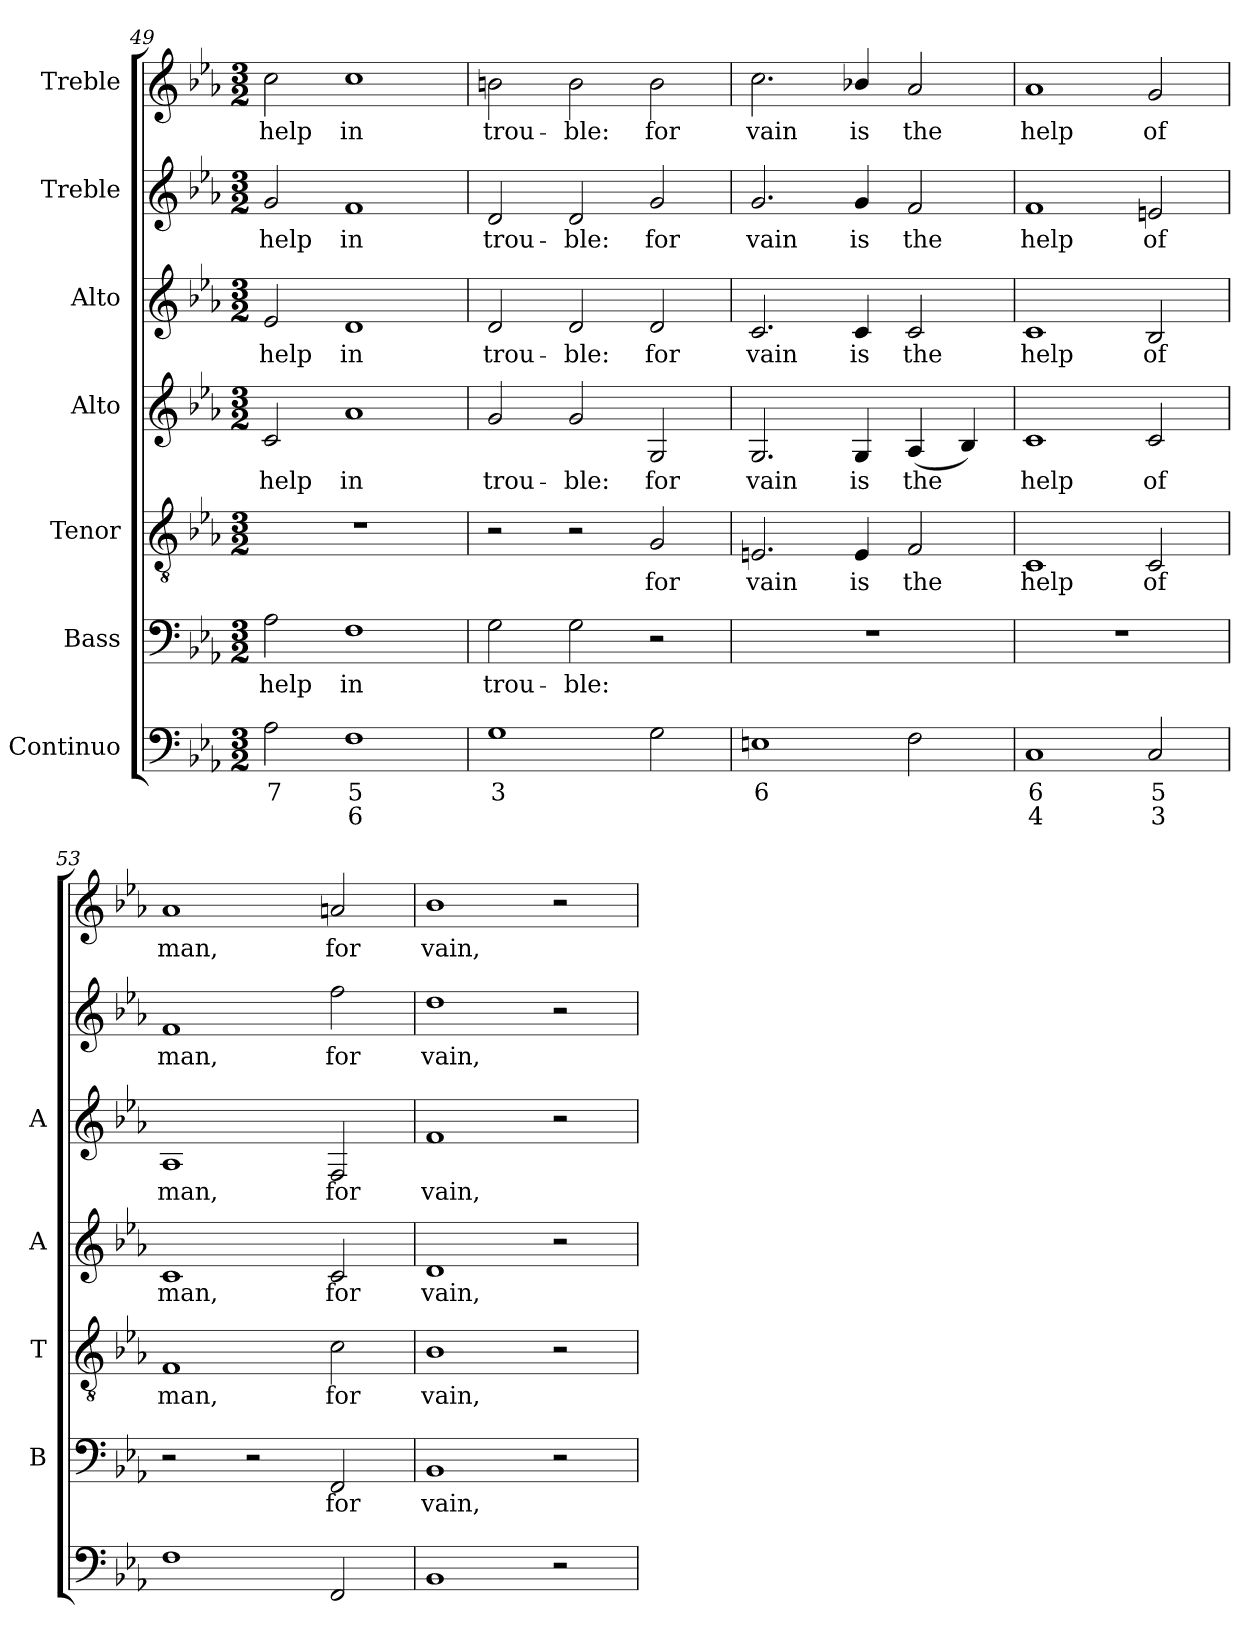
**kern	**text	**text	**kern	**text	**kern	**text	**kern	**text	**kern	**text	**kern	**text	**kern	**text
*part7	*part7	*part7	*part6	*part6	*part5	*part5	*part4	*part4	*part3	*part3	*part2	*part2	*part1	*part1
*staff7	*staff7	*staff7	*staff6	*staff6	*staff5	*staff5	*staff4	*staff4	*staff3	*staff3	*staff2	*staff2	*staff1	*staff1
*I"Continuo	*	*	*I"Bass	*	*I"Tenor	*	*I"Alto	*	*I"Alto	*	*I"Treble	*	*I"Treble	*
*	*	*	*I'B	*	*I'T	*	*I'A	*	*I'A	*	*	*	*	*
*clefF4	*	*	*clefF4	*	*clefGv2	*	*clefG2	*	*clefG2	*	*clefG2	*	*clefG2	*
*k[b-e-a-]	*	*	*k[b-e-a-]	*	*k[b-e-a-]	*	*k[b-e-a-]	*	*k[b-e-a-]	*	*k[b-e-a-]	*	*k[b-e-a-]	*
*E-:	*	*	*E-:	*	*E-:	*	*E-:	*	*E-:	*	*E-:	*	*E-:	*
*M3/2	*	*	*M3/2	*	*M3/2	*	*M3/2	*	*M3/2	*	*M3/2	*	*M3/2	*
=49	=49	=49	=49	=49	=49	=49	=49	=49	=49	=49	=49	=49	=49	=49
!	!LO:LY:b	!	!	!LO:LY:b	!	!	!	!LO:LY:b	!	!LO:LY:b	!	!LO:LY:b	!	!LO:LY:b
2A-\	7	.	2A-\	help	1.r	.	2c/	help	2e-/	help	2g/	help	2cc\	help
!	!LO:LY:b	!LO:LY:b	!	!LO:LY:b	!	!	!	!LO:LY:b	!	!LO:LY:b	!	!LO:LY:b	!	!LO:LY:b
1F	5	6	1F	in	.	.	1a-	in	1d	in	1f	in	1cc	in
!!LO:PB:g=z
=50	=50	=50	=50	=50	=50	=50	=50	=50	=50	=50	=50	=50	=50	=50
!	!LO:LY:b	!	!	!LO:LY:b	!	!	!	!LO:LY:b	!	!LO:LY:b	!	!LO:LY:b	!	!LO:LY:b
1G	3	.	2G\	trou-	2r	.	2g/	trou-	2d/	trou-	2d/	trou-	2bn\	trou-
!	!	!	!	!LO:LY:b	!	!	!	!LO:LY:b	!	!LO:LY:b	!	!LO:LY:b	!	!LO:LY:b
.	.	.	2G\	-ble:	2r	.	2g/	-ble:	2d/	-ble:	2d/	-ble:	2b\	-ble:
!	!	!	!	!	!	!LO:LY:b	!	!LO:LY:b	!	!LO:LY:b	!	!LO:LY:b	!	!LO:LY:b
2G\	.	.	2r	.	2G/	for	2G/	for	2d/	for	2g/	for	2b\	for
=51	=51	=51	=51	=51	=51	=51	=51	=51	=51	=51	=51	=51	=51	=51
!	!LO:LY:b	!	!	!	!	!LO:LY:b	!	!LO:LY:b	!	!LO:LY:b	!	!LO:LY:b	!	!LO:LY:b
1En	6	.	1.r	.	2.En/	vain	2.G/	vain	2.c/	vain	2.g/	vain	2.cc\	vain
!	!	!	!	!	!	!LO:LY:b	!	!LO:LY:b	!	!LO:LY:b	!	!LO:LY:b	!	!LO:LY:b
.	.	.	.	.	4E/	is	4G/	is	4c/	is	4g/	is	4b-X/	is
!	!	!	!	!	!	!LO:LY:b	!	!LO:LY:b	!	!LO:LY:b	!	!LO:LY:b	!	!LO:LY:b
2F\	.	.	.	.	2F/	the	(<4A-/	the	2c/	the	2f/	the	2a-/	the
.	.	.	.	.	.	.	4B-/)	.	.	.	.	.	.	.
=52	=52	=52	=52	=52	=52	=52	=52	=52	=52	=52	=52	=52	=52	=52
!	!LO:LY:b	!LO:LY:b	!	!	!	!LO:LY:b	!	!LO:LY:b	!	!LO:LY:b	!	!LO:LY:b	!	!LO:LY:b
1C	6	4	1.r	.	1C	help	1c	help	1c	help	1f	help	1a-	help
!	!LO:LY:b	!LO:LY:b	!	!	!	!LO:LY:b	!	!LO:LY:b	!	!LO:LY:b	!	!LO:LY:b	!	!LO:LY:b
2C/	5	3	.	.	2C/	of	2c/	of	2B-/	of	2en/	of	2g/	of
=53	=53	=53	=53	=53	=53	=53	=53	=53	=53	=53	=53	=53	=53	=53
!	!	!	!	!	!	!LO:LY:b	!	!LO:LY:b	!	!LO:LY:b	!	!LO:LY:b	!	!LO:LY:b
1F	.	.	2r	.	1F	man,	1c	man,	1A-	man,	1f	man,	1a-	man,
.	.	.	2r	.	.	.	.	.	.	.	.	.	.	.
!	!	!	!	!LO:LY:b	!	!LO:LY:b	!	!LO:LY:b	!	!LO:LY:b	!	!LO:LY:b	!	!LO:LY:b
2FF/	.	.	2FF/	for	2c\	for	2c/	for	2F/	for	2ff\	for	2an/	for
=54	=54	=54	=54	=54	=54	=54	=54	=54	=54	=54	=54	=54	=54	=54
!	!	!	!	!LO:LY:b	!	!LO:LY:b	!	!LO:LY:b	!	!LO:LY:b	!	!LO:LY:b	!	!LO:LY:b
1BB-	.	.	1BB-	vain,	1B-	vain,	1d	vain,	1f	vain,	1dd	vain,	1b-	vain,
2r	.	.	2r	.	2r	.	2r	.	2r	.	2r	.	2r	.
=	=	=	=	=	=	=	=	=	=	=	=	=	=	=
*-	*-	*-	*-	*-	*-	*-	*-	*-	*-	*-	*-	*-	*-	*-
